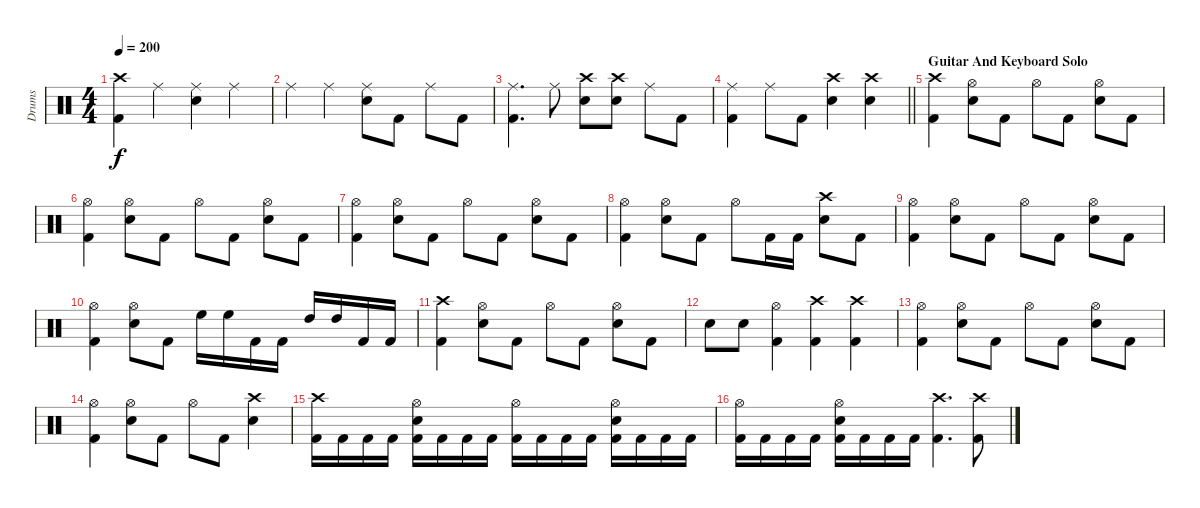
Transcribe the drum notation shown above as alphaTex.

\track ("Drums" "Drums") {instrument percussion}
\staff {score}
\articulation defaults
\ts (4 4)
\tempo 200
\clef neutral
\ks c
("Crash high (hit)" "Kick (hit) 2").4{dy f} "Ride (middle)".4 ("Ride (middle)" "Electric Snare (hit)").4 "Ride (middle)".4 |
"Ride (middle)".4 "Ride (middle)".4 ("Ride (middle)" "Electric Snare (hit)").8 "Kick (hit) 2".8 "Ride (middle)".8 "Kick (hit) 2".8 |
("Ride (middle)" "Kick (hit) 2").4{d} "Ride (middle)".8 ("Crash high (hit)" "Electric Snare (hit)").8 ("Crash high (hit)" "Electric Snare (hit)").8 "Ride (middle)".8 "Kick (hit) 2".8 |
\barLineRight lightlight
("Ride (middle)" "Kick (hit) 2").4 "Ride (middle)".8 "Kick (hit) 2".8 ("Crash high (hit)" "Electric Snare (hit)").4 ("Crash high (hit)" "Electric Snare (hit)").4 |
\section ("" "Guitar And Keyboard Solo")
("Crash high (hit)" "Kick (hit) 2").4 ("Hi-Hat (open)" "Electric Snare (hit)").8 "Kick (hit) 2".8 "Hi-Hat (open)".8 "Kick (hit) 2".8 ("Hi-Hat (open)" "Electric Snare (hit)").8 "Kick (hit) 2".8 |
("Hi-Hat (open)" "Kick (hit) 2").4 ("Hi-Hat (open)" "Electric Snare (hit)").8 "Kick (hit) 2".8 "Hi-Hat (open)".8 "Kick (hit) 2".8 ("Hi-Hat (open)" "Electric Snare (hit)").8 "Kick (hit) 2".8 |
("Hi-Hat (open)" "Kick (hit) 2").4 ("Hi-Hat (open)" "Electric Snare (hit)").8 "Kick (hit) 2".8 "Hi-Hat (open)".8 "Kick (hit) 2".8 ("Hi-Hat (open)" "Electric Snare (hit)").8 "Kick (hit) 2".8 |
("Hi-Hat (open)" "Kick (hit) 2").4 ("Hi-Hat (open)" "Electric Snare (hit)").8 "Kick (hit) 2".8 "Hi-Hat (open)".8 "Kick (hit) 2".16 "Kick (hit) 2".16 ("Crash high (hit)" "Electric Snare (hit)").8 "Kick (hit) 2".8 |
("Hi-Hat (open)" "Kick (hit) 2").4 ("Hi-Hat (open)" "Electric Snare (hit)").8 "Kick (hit) 2".8 "Hi-Hat (open)".8 "Kick (hit) 2".8 ("Hi-Hat (open)" "Electric Snare (hit)").8 "Kick (hit) 2".8 |
("Hi-Hat (open)" "Kick (hit) 2").4 ("Hi-Hat (open)" "Electric Snare (hit)").8 "Kick (hit) 2".8 "High Floor Tom (hit)".16 "High Floor Tom (hit)".16 "Kick (hit) 2".16 "Kick (hit) 2".16 "High Tom (hit)".16 "High Tom (hit)".16 "Kick (hit) 2".16 "Kick (hit) 2".16 |
("Crash high (hit)" "Kick (hit) 2").4 ("Hi-Hat (open)" "Electric Snare (hit)").8 "Kick (hit) 2".8 "Hi-Hat (open)".8 "Kick (hit) 2".8 ("Hi-Hat (open)" "Electric Snare (hit)").8 "Kick (hit) 2".8 |
"Electric Snare (hit)".8 "Electric Snare (hit)".8 ("Hi-Hat (open)" "Kick (hit) 2").4 ("Crash high (hit)" "Kick (hit) 2").4 ("Crash high (hit)" "Kick (hit) 2").4 |
("Hi-Hat (open)" "Kick (hit) 2").4 ("Hi-Hat (open)" "Electric Snare (hit)").8 "Kick (hit) 2".8 "Hi-Hat (open)".8 "Kick (hit) 2".8 ("Hi-Hat (open)" "Electric Snare (hit)").8 "Kick (hit) 2".8 |
("Hi-Hat (open)" "Kick (hit) 2").4 ("Hi-Hat (open)" "Electric Snare (hit)").8 "Kick (hit) 2".8 "Hi-Hat (open)".8 "Kick (hit) 2".8 ("Crash high (hit)" "Electric Snare (hit)").4 |
("Crash high (hit)" "Kick (hit) 2").16 "Kick (hit) 2".16 "Kick (hit) 2".16 "Kick (hit) 2".16 ("Hi-Hat (open)" "Electric Snare (hit)" "Kick (hit) 2").16 "Kick (hit) 2".16 "Kick (hit) 2".16 "Kick (hit) 2".16 ("Hi-Hat (open)" "Kick (hit) 2").16 "Kick (hit) 2".16 "Kick (hit) 2".16 "Kick (hit) 2".16 ("Hi-Hat (open)" "Electric Snare (hit)" "Kick (hit) 2").16 "Kick (hit) 2".16 "Kick (hit) 2".16 "Kick (hit) 2".16 |
("Hi-Hat (open)" "Kick (hit) 2").16 "Kick (hit) 2".16 "Kick (hit) 2".16 "Kick (hit) 2".16 ("Hi-Hat (open)" "Electric Snare (hit)" "Kick (hit) 2").16 "Kick (hit) 2".16 "Kick (hit) 2".16 "Kick (hit) 2".16 ("Crash high (hit)" "Kick (hit) 2").4{d} ("Crash high (hit)" "Kick (hit) 2").8
